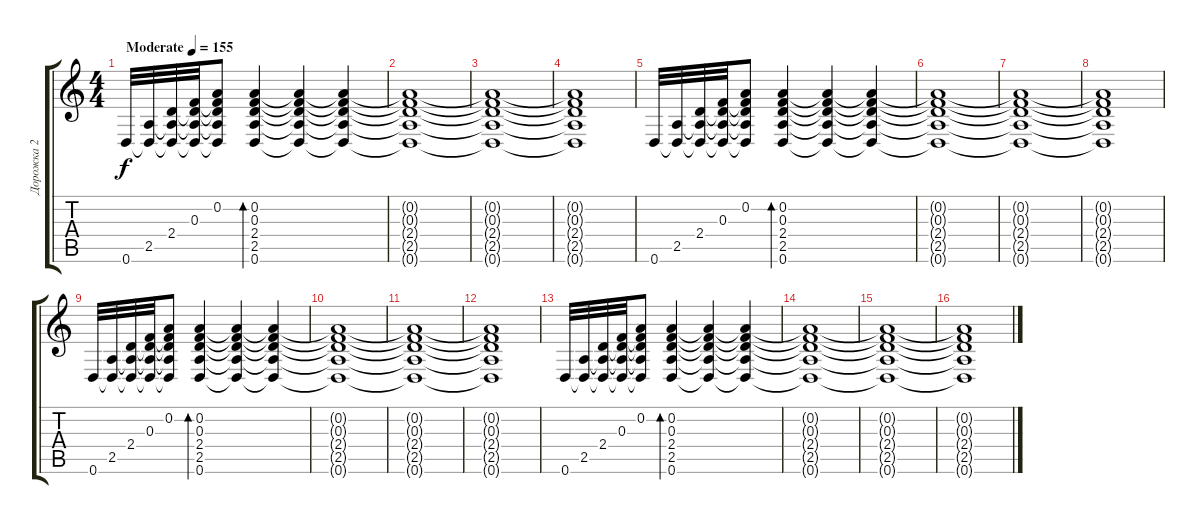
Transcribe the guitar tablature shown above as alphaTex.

\track ("Дорожка 2" "Дорожка 2") {instrument electricguitarjazz}
\staff {score tabs}
\tuning (D4 A3 F3 C3 G2 D2) {hide}
\ts (4 4)
\tempo (155 "Moderate")
\clef g2
\ks c
0.6.32{dy f instrument electricguitarjazz} (2.5 0.6{t}).32 (2.4 2.5{t} 0.6{t}).32 (0.3 2.4{t} 2.5{t} 0.6{t}).32 (0.2 0.3{t} 2.4{t} 2.5{t} 0.6{t}).8 (0.2 0.3 2.4 2.5 0.6).4{bd 60} (0.2{t} 0.3{t} 2.4{t} 2.5{t} 0.6{t}).4 (0.2{t} 0.3{t} 2.4{t} 2.5{t} 0.6{t}).4 |
(0.2{t} 0.3{t} 2.4{t} 2.5{t} 0.6{t}).1 |
(0.2{t} 0.3{t} 2.4{t} 2.5{t} 0.6{t}).1 |
(0.2{t} 0.3{t} 2.4{t} 2.5{t} 0.6{t}).1 |
0.6.32 (2.5 0.6{t}).32 (2.4 2.5{t} 0.6{t}).32 (0.3 2.4{t} 2.5{t} 0.6{t}).32 (0.2 0.3{t} 2.4{t} 2.5{t} 0.6{t}).8 (0.2 0.3 2.4 2.5 0.6).4{bd 60} (0.2{t} 0.3{t} 2.4{t} 2.5{t} 0.6{t}).4 (0.2{t} 0.3{t} 2.4{t} 2.5{t} 0.6{t}).4 |
(0.2{t} 0.3{t} 2.4{t} 2.5{t} 0.6{t}).1 |
(0.2{t} 0.3{t} 2.4{t} 2.5{t} 0.6{t}).1 |
(0.2{t} 0.3{t} 2.4{t} 2.5{t} 0.6{t}).1 |
0.6.32 (2.5 0.6{t}).32 (2.4 2.5{t} 0.6{t}).32 (0.3 2.4{t} 2.5{t} 0.6{t}).32 (0.2 0.3{t} 2.4{t} 2.5{t} 0.6{t}).8 (0.2 0.3 2.4 2.5 0.6).4{bd 60} (0.2{t} 0.3{t} 2.4{t} 2.5{t} 0.6{t}).4 (0.2{t} 0.3{t} 2.4{t} 2.5{t} 0.6{t}).4 |
(0.2{t} 0.3{t} 2.4{t} 2.5{t} 0.6{t}).1 |
(0.2{t} 0.3{t} 2.4{t} 2.5{t} 0.6{t}).1 |
(0.2{t} 0.3{t} 2.4{t} 2.5{t} 0.6{t}).1 |
0.6.32 (2.5 0.6{t}).32 (2.4 2.5{t} 0.6{t}).32 (0.3 2.4{t} 2.5{t} 0.6{t}).32 (0.2 0.3{t} 2.4{t} 2.5{t} 0.6{t}).8 (0.2 0.3 2.4 2.5 0.6).4{bd 60} (0.2{t} 0.3{t} 2.4{t} 2.5{t} 0.6{t}).4 (0.2{t} 0.3{t} 2.4{t} 2.5{t} 0.6{t}).4 |
(0.2{t} 0.3{t} 2.4{t} 2.5{t} 0.6{t}).1 |
(0.2{t} 0.3{t} 2.4{t} 2.5{t} 0.6{t}).1 |
(0.2{t} 0.3{t} 2.4{t} 2.5{t} 0.6{t}).1
